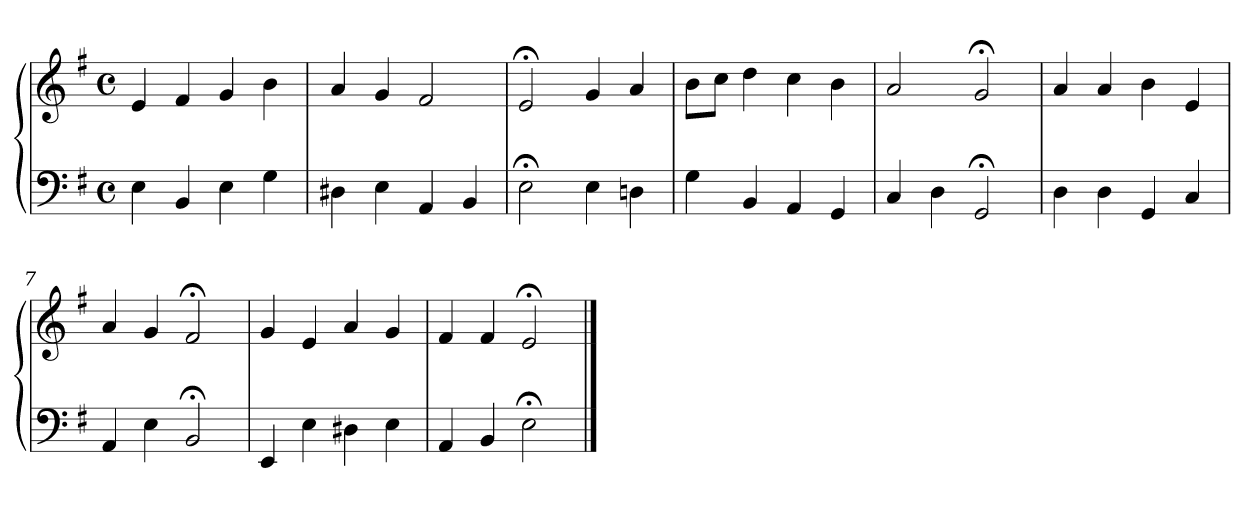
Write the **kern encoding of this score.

**kern	**kern
*part1	*part1
*staff2	*staff1
*clefF4	*clefG2
*k[f#]	*k[f#]
*M4/4	*M4/4
*met(c)	*met(c)
=1	=1
4E	4e
4BB	4f#
4E	4g
4G	4b
=2	=2
4D#X	4a
4E	4g
4AA	2f#
4BB	.
=3	=3
2E;<	2e;<
4E	4g
4Dn	4a
=4	=4
4G	8bL
.	8ccJ
4BB	4dd
4AA	4cc
4GG	4b
=5	=5
4C	2a
4D	.
2GG;<	2g;<
=6	=6
4D	4a
4D	4a
4GG	4b
4C	4e
=7	=7
4AA	4a
4E	4g
2BB;<	2f#;<
!!LO:LB:g=z
=8	=8
4EE	4g
4E	4e
4D#X	4a
4E	4g
=9	=9
4AA	4f#
4BB	4f#
2E;<	2e;<
==	==
*-	*-
